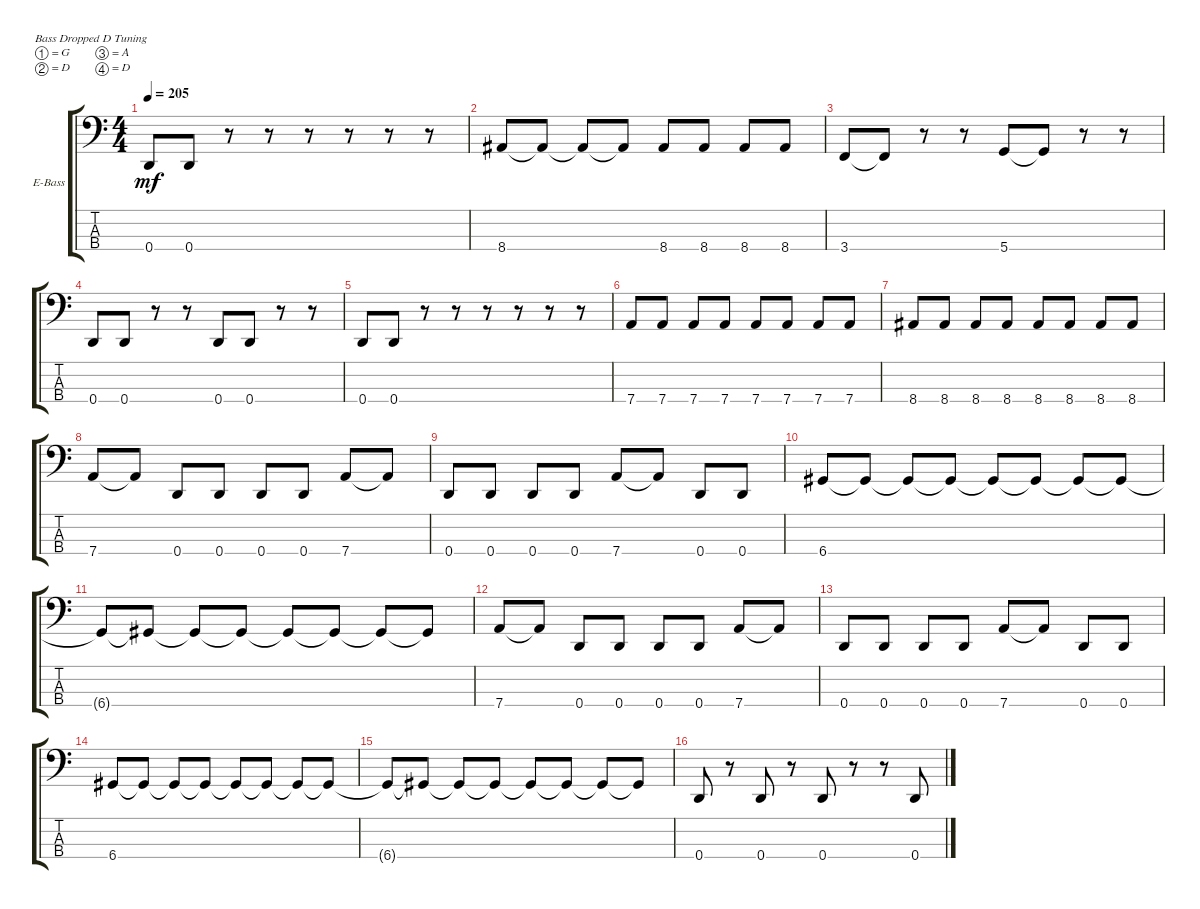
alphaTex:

\defaultSystemsLayout 4
\bracketExtendMode groupsimilarinstruments
\firstSystemTrackNameOrientation horizontal
\otherSystemsTrackNameOrientation horizontal
\track ("Electric Bass" "E-Bass") {instrument electricbassfinger}
\staff {score tabs}
\tuning (G2 D2 A1 D1)
\ts (4 4)
\tempo 205
\clef f4
\ks c
0.4.8{dy mf} 0.4.8 r.8 r.8 r.8 r.8 r.8 r.8 |
8.4.8 8.4{t}.8 8.4{t}.8 8.4{t}.8 8.4.8 8.4.8 8.4.8 8.4.8 |
3.4.8 3.4{t}.8 r.8 r.8 5.4.8 5.4{t}.8 r.8 r.8 |
0.4.8 0.4.8 r.8 r.8 0.4.8 0.4.8 r.8 r.8 |
0.4.8 0.4.8 r.8 r.8 r.8 r.8 r.8 r.8 |
7.4.8 7.4.8 7.4.8 7.4.8 7.4.8 7.4.8 7.4.8 7.4.8 |
8.4.8 8.4.8 8.4.8 8.4.8 8.4.8 8.4.8 8.4.8 8.4.8 |
7.4.8 7.4{t}.8 0.4.8 0.4.8 0.4.8 0.4.8 7.4.8 7.4{t}.8 |
0.4.8 0.4.8 0.4.8 0.4.8 7.4.8 7.4{t}.8 0.4.8 0.4.8 |
6.4.8 6.4{t}.8 6.4{t}.8 6.4{t}.8 6.4{t}.8 6.4{t}.8 6.4{t}.8 6.4{t}.8 |
6.4{t}.8 6.4{t}.8 6.4{t}.8 6.4{t}.8 6.4{t}.8 6.4{t}.8 6.4{t}.8 6.4{t}.8 |
7.4.8 7.4{t}.8 0.4.8 0.4.8 0.4.8 0.4.8 7.4.8 7.4{t}.8 |
0.4.8 0.4.8 0.4.8 0.4.8 7.4.8 7.4{t}.8 0.4.8 0.4.8 |
6.4.8 6.4{t}.8 6.4{t}.8 6.4{t}.8 6.4{t}.8 6.4{t}.8 6.4{t}.8 6.4{t}.8 |
6.4{t}.8 6.4{t}.8 6.4{t}.8 6.4{t}.8 6.4{t}.8 6.4{t}.8 6.4{t}.8 6.4{t}.8 |
0.4.8 r.8 0.4.8 r.8 0.4.8 r.8 r.8 0.4.8
